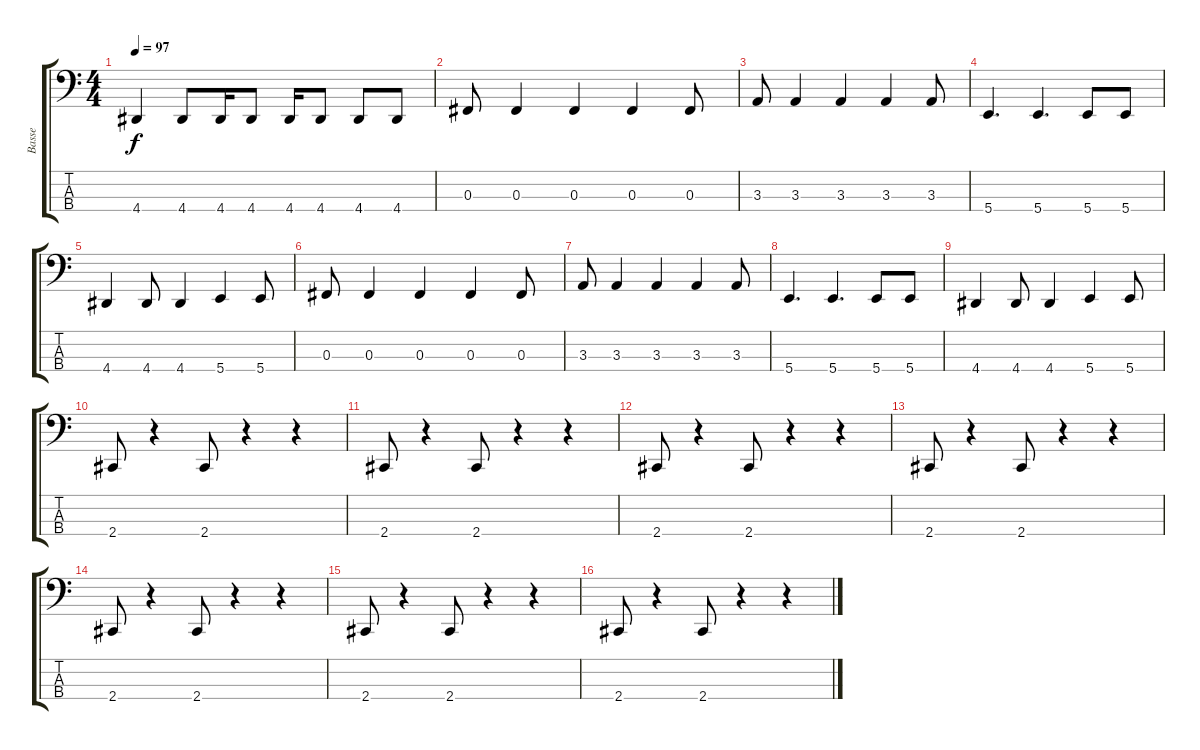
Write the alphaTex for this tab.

\track ("Basse" "Basse") {instrument electricbasspick}
\staff {score tabs}
\tuning (E2 B1 Gb1 B0) {hide}
\ts (4 4)
\tempo 97
\clef f4
\ks c
4.4.4{dy f} 4.4.8 4.4.16 4.4.8 4.4.16 4.4.8 4.4.8 4.4.8 |
0.3.8 0.3.4 0.3.4 0.3.4 0.3.8 |
3.3.8 3.3.4 3.3.4 3.3.4 3.3.8 |
5.4.4{d} 5.4.4{d} 5.4.8 5.4.8 |
4.4.4 4.4.8 4.4.4 5.4.4 5.4.8 |
0.3.8 0.3.4 0.3.4 0.3.4 0.3.8 |
3.3.8 3.3.4 3.3.4 3.3.4 3.3.8 |
5.4.4{d} 5.4.4{d} 5.4.8 5.4.8 |
4.4.4 4.4.8 4.4.4 5.4.4 5.4.8 |
2.4.8 r.4 2.4.8 r.4 r.4 |
2.4.8 r.4 2.4.8 r.4 r.4 |
2.4.8 r.4 2.4.8 r.4 r.4 |
2.4.8 r.4 2.4.8 r.4 r.4 |
2.4.8 r.4 2.4.8 r.4 r.4 |
2.4.8 r.4 2.4.8 r.4 r.4 |
2.4.8 r.4 2.4.8 r.4 r.4
